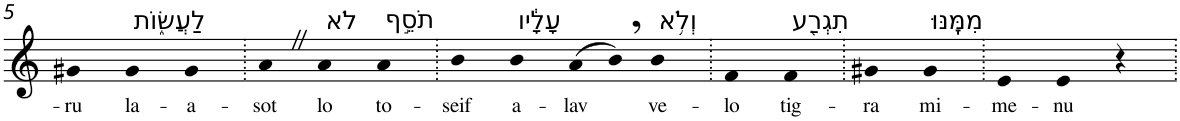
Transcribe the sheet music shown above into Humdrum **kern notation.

**kern	**text
*part1	*part1
*staff1	*staff1
*I"Piano	*
*I'Pno	*
!!LO:PB:g=z
*clefG2	*
*k[]	*
=5	=5
!	!LO:LY:b
4g#X	-ru
!LO:TX:a:t=לַעֲשׂ֑וֹת	!
!	!LO:LY:b
4g#	la-
!	!LO:LY:b
4g#	-a-
=6.	=6.
!	!LO:LY:b
4aZ	-sot
!LO:TX:a:t=לֹא	!
!	!LO:LY:b
4a	lo
!LO:TX:a:t=תֹסֵ֣ף	!
!	!LO:LY:b
4a	to-
=7.	=7.
!	!LO:LY:b
4b	-seif
!LO:TX:a:t=עָלָ֔יו	!
!	!LO:LY:b
4b	a-
!	!LO:LY:b
(8a	-lav
8b,)	.
!LO:TX:a:t=וְלֹ֥א	!
!	!LO:LY:b
4b	ve-
=8.	=8.
!	!LO:LY:b
4f	-lo
!LO:TX:a:t=תִגְרַ֖ע	!
!	!LO:LY:b
4f	tig-
=9.	=9.
!	!LO:LY:b
4g#X	-ra
!LO:TX:a:t=מִמֶּֽנּוּ	!
!	!LO:LY:b
4g#	mi-
=10.	=10.
!	!LO:LY:b
4e	-me-
!	!LO:LY:b
4e	-nu
4r	.
=.	=.
*-	*-
